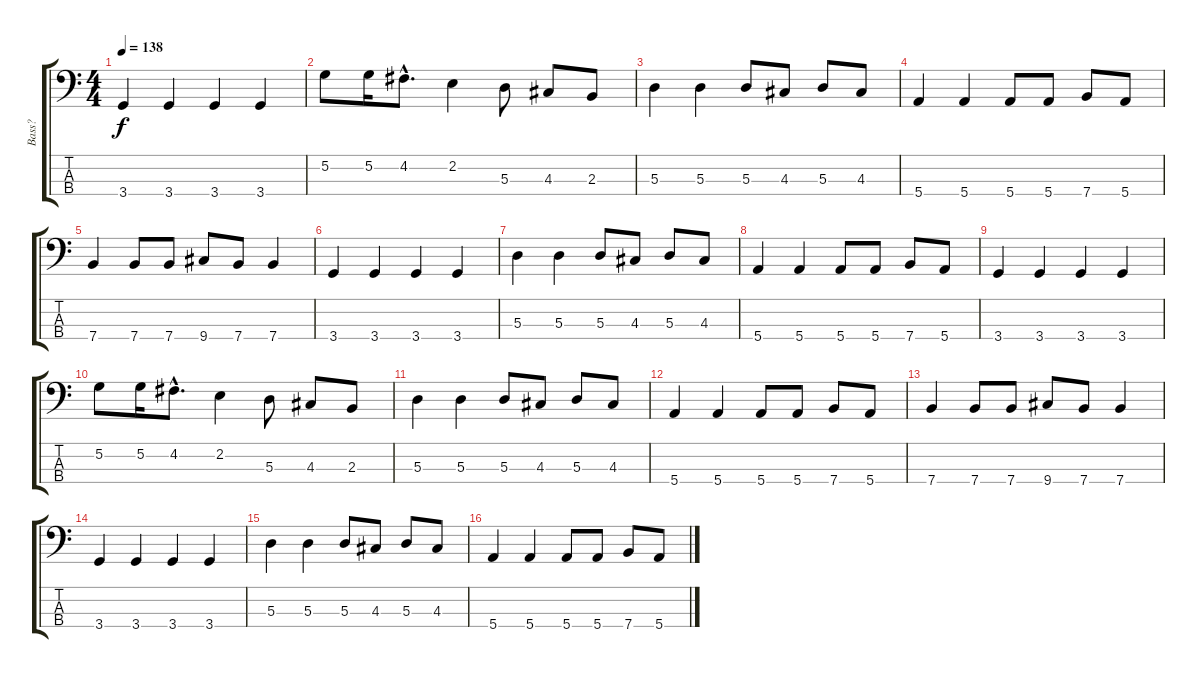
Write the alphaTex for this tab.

\track ("Bass?" "Bass?") {instrument electricbassfinger}
\staff {score tabs}
\tuning (G2 D2 A1 E1) {hide}
\ts (4 4)
\tempo 138
\clef f4
\ks c
3.4.4{dy f} 3.4.4 3.4.4 3.4.4 |
5.2.8 5.2.16 4.2{hac}.8{d} 2.2.4 5.3.8 4.3.8 2.3.8 |
5.3.4 5.3.4 5.3.8 4.3.8 5.3.8 4.3.8 |
5.4.4 5.4.4 5.4.8 5.4.8 7.4.8 5.4.8 |
7.4.4 7.4.8 7.4.8 9.4.8 7.4.8 7.4.4 |
3.4.4 3.4.4 3.4.4 3.4.4 |
5.3.4 5.3.4 5.3.8 4.3.8 5.3.8 4.3.8 |
5.4.4 5.4.4 5.4.8 5.4.8 7.4.8 5.4.8 |
3.4.4 3.4.4 3.4.4 3.4.4 |
5.2.8 5.2.16 4.2{hac}.8{d} 2.2.4 5.3.8 4.3.8 2.3.8 |
5.3.4 5.3.4 5.3.8 4.3.8 5.3.8 4.3.8 |
5.4.4 5.4.4 5.4.8 5.4.8 7.4.8 5.4.8 |
7.4.4 7.4.8 7.4.8 9.4.8 7.4.8 7.4.4 |
3.4.4 3.4.4 3.4.4 3.4.4 |
5.3.4 5.3.4 5.3.8 4.3.8 5.3.8 4.3.8 |
5.4.4 5.4.4 5.4.8 5.4.8 7.4.8 5.4.8
